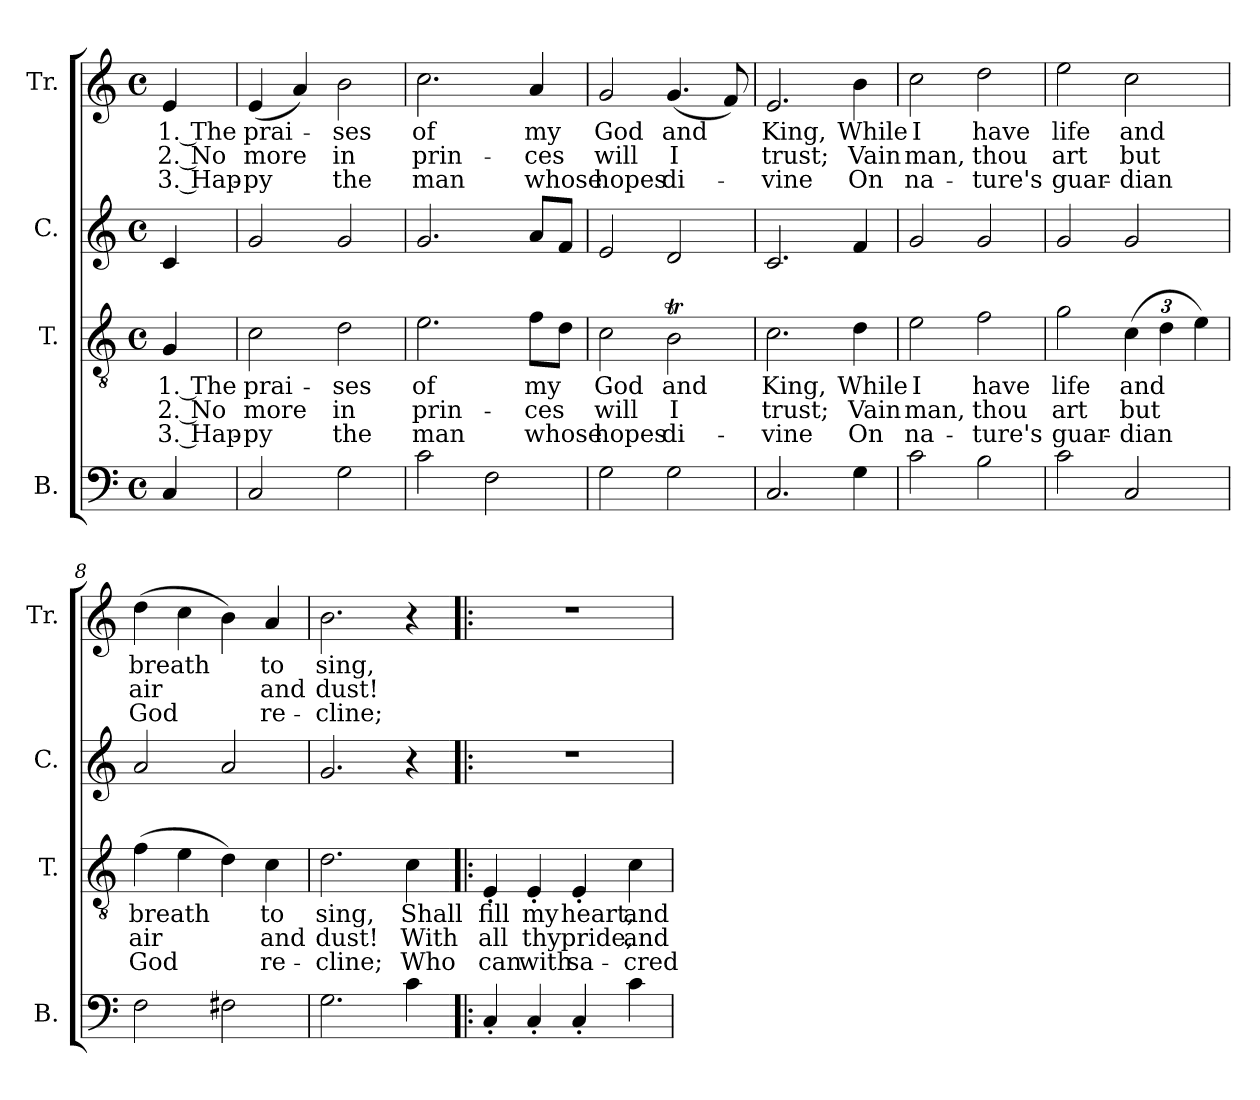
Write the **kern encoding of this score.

**kern	**kern	**text	**text	**text	**kern	**kern	**text	**text	**text
*part4	*part3	*part3	*part3	*part3	*part2	*part1	*part1	*part1	*part1
*staff4	*staff3	*staff3	*staff3	*staff3	*staff2	*staff1	*staff1	*staff1	*staff1
*I"B.	*I"T.	*	*	*	*I"C.	*I"Tr.	*	*	*
*I'B.	*I'T.	*	*	*	*I'C.	*I'Tr.	*	*	*
*clefF4	*clefGv2	*	*	*	*clefG2	*clefG2	*	*	*
*k[]	*k[]	*	*	*	*k[]	*k[]	*	*	*
*M4/4	*M4/4	*	*	*	*M4/4	*M4/4	*	*	*
*met(c)	*met(c)	*	*	*	*met(c)	*met(c)	*	*	*
*MM140	*MM140	*	*	*	*MM140	*MM140	*	*	*
=1	=1	=1	=1	=1	=1	=1	=1	=1	=1
!	!	!LO:LY:b	!LO:LY:b	!LO:LY:b	!	!	!LO:LY:b	!LO:LY:b	!LO:LY:b
4C!/	4G!/	1. The	2. No	3. Hap-	4c!/	4e!/	1. The	2. No	3. Hap-
=2	=2	=2	=2	=2	=2	=2	=2	=2	=2
!	!	!LO:LY:b	!LO:LY:b	!LO:LY:b	!	!	!LO:LY:b	!LO:LY:b	!LO:LY:b
2C!/	2c!\	prai-	more	-py	2g!/	(<4e!/	prai-	more	-py
.	.	.	.	.	.	4a!/)	.	.	.
!	!	!LO:LY:b	!LO:LY:b	!LO:LY:b	!	!	!LO:LY:b	!LO:LY:b	!LO:LY:b
2G!\	2d!\	-ses	in	the	2g!/	2b!\	-ses	in	the
=3	=3	=3	=3	=3	=3	=3	=3	=3	=3
!	!	!LO:LY:b	!LO:LY:b	!LO:LY:b	!	!	!LO:LY:b	!LO:LY:b	!LO:LY:b
2c!\	2.e!\	of	prin-	man	2.g!/	2.cc!\	of	prin-	man
2F!\	.	.	.	.	.	.	.	.	.
!	!	!LO:LY:b	!LO:LY:b	!LO:LY:b	!	!	!LO:LY:b	!LO:LY:b	!LO:LY:b
.	8f!\L	my	-ces	whose	8a!/L	4a!/	my	-ces	whose
.	8d!\J	.	.	.	8f!/J	.	.	.	.
=4	=4	=4	=4	=4	=4	=4	=4	=4	=4
!	!	!LO:LY:b	!LO:LY:b	!LO:LY:b	!	!	!LO:LY:b	!LO:LY:b	!LO:LY:b
2G!\	2c!\	God	will	hopes	2e!/	2g!/	God	will	hopes
!	!	!LO:LY:b	!LO:LY:b	!LO:LY:b	!	!	!LO:LY:b	!LO:LY:b	!LO:LY:b
2G!\	2Bt!\	and	I	di-	2d!/	(<4.g!/	and	I	di-
.	.	.	.	.	.	8f!/)	.	.	.
=5	=5	=5	=5	=5	=5	=5	=5	=5	=5
!	!	!LO:LY:b	!LO:LY:b	!LO:LY:b	!	!	!LO:LY:b	!LO:LY:b	!LO:LY:b
2.C!/	2.c!\	King,	trust;	-vine	2.c!/	2.e!/	King,	trust;	-vine
!	!	!LO:LY:b	!LO:LY:b	!LO:LY:b	!	!	!LO:LY:b	!LO:LY:b	!LO:LY:b
4G!\	4d!\	While	Vain	On	4f!/	4b!\	While	Vain	On
=6	=6	=6	=6	=6	=6	=6	=6	=6	=6
!	!	!LO:LY:b	!LO:LY:b	!LO:LY:b	!	!	!LO:LY:b	!LO:LY:b	!LO:LY:b
2c!\	2e!\	I	man,	na-	2g!/	2cc!\	I	man,	na-
!	!	!LO:LY:b	!LO:LY:b	!LO:LY:b	!	!	!LO:LY:b	!LO:LY:b	!LO:LY:b
2B!\	2f!\	have	thou	-ture's	2g!/	2dd!\	have	thou	-ture's
=7	=7	=7	=7	=7	=7	=7	=7	=7	=7
!	!	!LO:LY:b	!LO:LY:b	!LO:LY:b	!	!	!LO:LY:b	!LO:LY:b	!LO:LY:b
2c!\	2g!\	life	art	guar-	2g!/	2ee!\	life	art	guar-
*	*Xbrackettup	*	*	*	*	*	*	*	*
!	!	!LO:LY:b	!LO:LY:b	!LO:LY:b	!	!	!LO:LY:b	!LO:LY:b	!LO:LY:b
2C!/	(>6c!\	and	but	-dian	2g!/	2cc!\	and	but	-dian
.	6d!\	.	.	.	.	.	.	.	.
.	6e!\)	.	.	.	.	.	.	.	.
=8	=8	=8	=8	=8	=8	=8	=8	=8	=8
!	!	!LO:LY:b	!LO:LY:b	!LO:LY:b	!	!	!LO:LY:b	!LO:LY:b	!LO:LY:b
2F!\	(>4f!\	breath	air	God	2a!/	(>4dd!\	breath	air	God
.	4e!\	.	.	.	.	4cc!\	.	.	.
2F#X!\	4d!\)	.	.	.	2a!/	4b!\)	.	.	.
!	!	!LO:LY:b	!LO:LY:b	!LO:LY:b	!	!	!LO:LY:b	!LO:LY:b	!LO:LY:b
.	4c!\	to	and	re-	.	4a!/	to	and	re-
=9	=9	=9	=9	=9	=9	=9	=9	=9	=9
!	!	!LO:LY:b	!LO:LY:b	!LO:LY:b	!	!	!LO:LY:b	!LO:LY:b	!LO:LY:b
2.G!\	2.d!\	sing,	dust!	-cline;	2.g!/	2.b!\	sing,	dust!	-cline;
!	!	!LO:LY:b	!LO:LY:b	!LO:LY:b	!	!	!	!	!
4c!\	4c!\	Shall	With	Who	4r	4r	.	.	.
=10!|:	=10!|:	=10!|:	=10!|:	=10!|:	=10!|:	=10!|:	=10!|:	=10!|:	=10!|:
!	!	!LO:LY:b	!LO:LY:b	!LO:LY:b	!	!	!	!	!
4C'!/	4E'!/	fill	all	can	1r	1r	.	.	.
!	!	!LO:LY:b	!LO:LY:b	!LO:LY:b	!	!	!	!	!
4C'!/	4E'!/	my	thy	with	.	.	.	.	.
!	!	!LO:LY:b	!LO:LY:b	!LO:LY:b	!	!	!	!	!
4C'!/	4E'!/	heart,	pride,	sa-	.	.	.	.	.
!	!	!LO:LY:b	!LO:LY:b	!LO:LY:b	!	!	!	!	!
4c!\	4c!\	and	and	-cred	.	.	.	.	.
=	=	=	=	=	=	=	=	=	=
*-	*-	*-	*-	*-	*-	*-	*-	*-	*-
